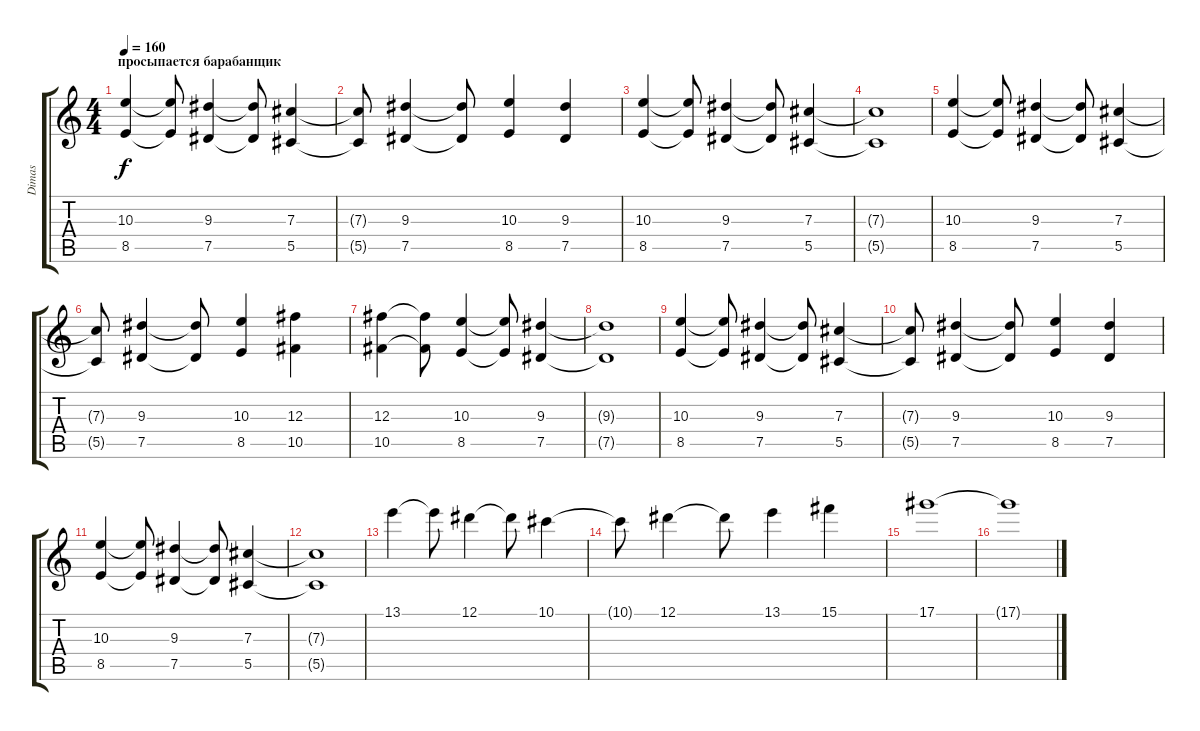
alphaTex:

\track ("Dimas" "Dimas") {instrument distortionguitar}
\staff {score tabs}
\tuning (Eb4 Bb3 Gb3 Db3 Ab2 Db2) {hide}
\ts (4 4)
\section ("" "просыпается барабанщик")
\tempo 160
\clef g2
\ks c
(10.3 8.5).4{dy f} (10.3{t} 8.5{t}).8 (9.3 7.5).4 (9.3{t} 7.5{t}).8 (7.3 5.5).4 |
(7.3{t} 5.5{t}).8 (9.3 7.5).4 (9.3{t} 7.5{t}).8 (10.3 8.5).4 (9.3 7.5).4 |
(10.3 8.5).4 (10.3{t} 8.5{t}).8 (9.3 7.5).4 (9.3{t} 7.5{t}).8 (7.3 5.5).4 |
(7.3{t} 5.5{t}).1 |
(10.3 8.5).4 (10.3{t} 8.5{t}).8 (9.3 7.5).4 (9.3{t} 7.5{t}).8 (7.3 5.5).4 |
(7.3{t} 5.5{t}).8 (9.3 7.5).4 (9.3{t} 7.5{t}).8 (10.3 8.5).4 (12.3 10.5).4 |
(12.3 10.5).4 (12.3{t} 10.5{t}).8 (10.3 8.5).4 (10.3{t} 8.5{t}).8 (9.3 7.5).4 |
(9.3{t} 7.5{t}).1 |
(10.3 8.5).4 (10.3{t} 8.5{t}).8 (9.3 7.5).4 (9.3{t} 7.5{t}).8 (7.3 5.5).4 |
(7.3{t} 5.5{t}).8 (9.3 7.5).4 (9.3{t} 7.5{t}).8 (10.3 8.5).4 (9.3 7.5).4 |
(10.3 8.5).4 (10.3{t} 8.5{t}).8 (9.3 7.5).4 (9.3{t} 7.5{t}).8 (7.3 5.5).4 |
(7.3{t} 5.5{t}).1 |
13.1.4 13.1{t}.8 12.1.4 12.1{t}.8 10.1.4 |
10.1{t}.8 12.1.4 12.1{t}.8 13.1.4 15.1.4 |
17.1.1 |
17.1{t}.1
